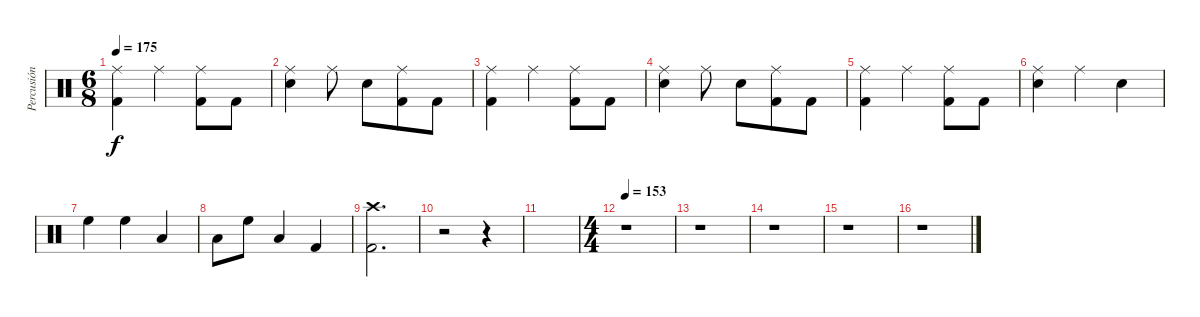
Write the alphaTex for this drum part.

\track ("Percusión" "Percusión") {instrument percussion}
\staff {score}
\articulation defaults
\ts (6 8)
\tempo 175
\clef neutral
\ks c
("Ride (middle)" "Kick (hit) 2").4{dy f} "Ride (middle)".4 ("Ride (middle)" "Kick (hit) 2").8 "Kick (hit) 2".8 |
("Ride (middle)" "Snare (hit) 2").4 "Ride (middle)".8 "Snare (hit) 2".8 ("Ride (middle)" "Kick (hit) 2").8 "Kick (hit) 2".8 |
("Ride (middle)" "Kick (hit) 2").4 "Ride (middle)".4 ("Ride (middle)" "Kick (hit) 2").8 "Kick (hit) 2".8 |
("Ride (middle)" "Snare (hit) 2").4 "Ride (middle)".8 "Snare (hit) 2".8 ("Ride (middle)" "Kick (hit) 2").8 "Kick (hit) 2".8 |
("Ride (middle)" "Kick (hit) 2").4 "Ride (middle)".4 ("Ride (middle)" "Kick (hit) 2").8 "Kick (hit) 2".8 |
("Ride (middle)" "Snare (hit) 2").4 "Ride (middle)".4 "Snare (hit) 2".4 |
"High Floor Tom (hit)".4 "High Floor Tom (hit)".4 "Low Tom (hit)".4 |
"Low Tom (hit)".8 "High Floor Tom (hit)".8 "Low Tom (hit)".4 "Kick (hit) 2".4 |
("Crash high (hit)" "Kick (hit) 2").2{d} |
r.2 r.4 |
|
\ts (4 4)
\tempo 153
r.1 |
r.1 |
r.1 |
r.1 |
r.1
